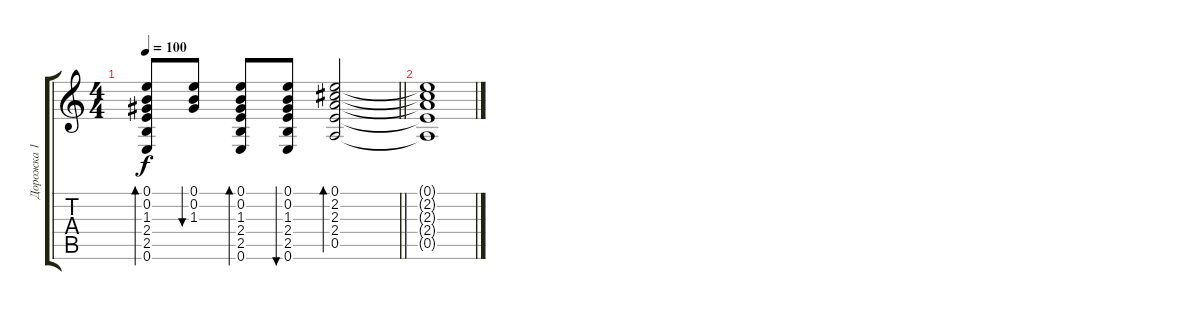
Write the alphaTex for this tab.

\track ("Дорожка 1" "Дорожка 1") {instrument acousticguitarsteel}
\staff {score tabs}
\tuning (E4 B3 G3 D3 A2 E2) {hide}
\ts (4 4)
\tempo 100
\clef g2
\barLineRight lightlight
\ks c
(0.1 0.2 1.3 2.4 2.5 0.6).8{bd 60 dy f} (0.1 0.2 1.3).8{bu 60} (0.1 0.2 1.3 2.4 2.5 0.6).8{bd 60} (0.1 0.2 1.3 2.4 2.5 0.6).8{bu 60} (0.1 2.2 2.3 2.4 0.5).2{bd 60} |
(0.1{t} 2.2{t} 2.3{t} 2.4{t} 0.5{t}).1
